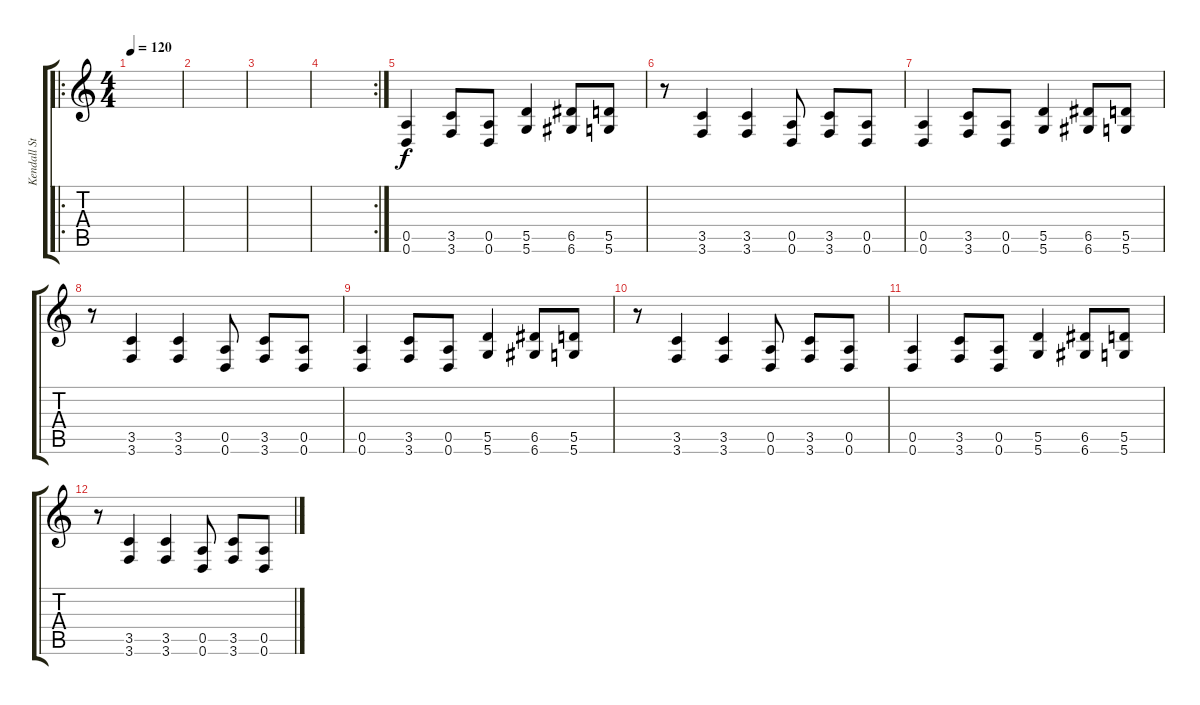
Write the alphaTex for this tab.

\track ("Kendall Stearns" "Kendall St") {instrument distortionguitar}
\staff {score tabs}
\tuning (E4 B3 G3 D3 A2 D2) {hide}
\ro
\ts (4 4)
\tempo 120
\clef g2
\ks c
|
|
|
\rc 2
|
(0.5 0.6).4 (3.5 3.6).8 (0.5 0.6).8 (5.5 5.6).4 (6.5 6.6).8 (5.5 5.6).8 |
r.8 (3.5 3.6).4 (3.5 3.6).4 (0.5 0.6).8 (3.5 3.6).8 (0.5 0.6).8 |
(0.5 0.6).4 (3.5 3.6).8 (0.5 0.6).8 (5.5 5.6).4 (6.5 6.6).8 (5.5 5.6).8 |
r.8 (3.5 3.6).4 (3.5 3.6).4 (0.5 0.6).8 (3.5 3.6).8 (0.5 0.6).8 |
(0.5 0.6).4 (3.5 3.6).8 (0.5 0.6).8 (5.5 5.6).4 (6.5 6.6).8 (5.5 5.6).8 |
r.8 (3.5 3.6).4 (3.5 3.6).4 (0.5 0.6).8 (3.5 3.6).8 (0.5 0.6).8 |
(0.5 0.6).4 (3.5 3.6).8 (0.5 0.6).8 (5.5 5.6).4 (6.5 6.6).8 (5.5 5.6).8 |
r.8 (3.5 3.6).4 (3.5 3.6).4 (0.5 0.6).8 (3.5 3.6).8 (0.5 0.6).8
